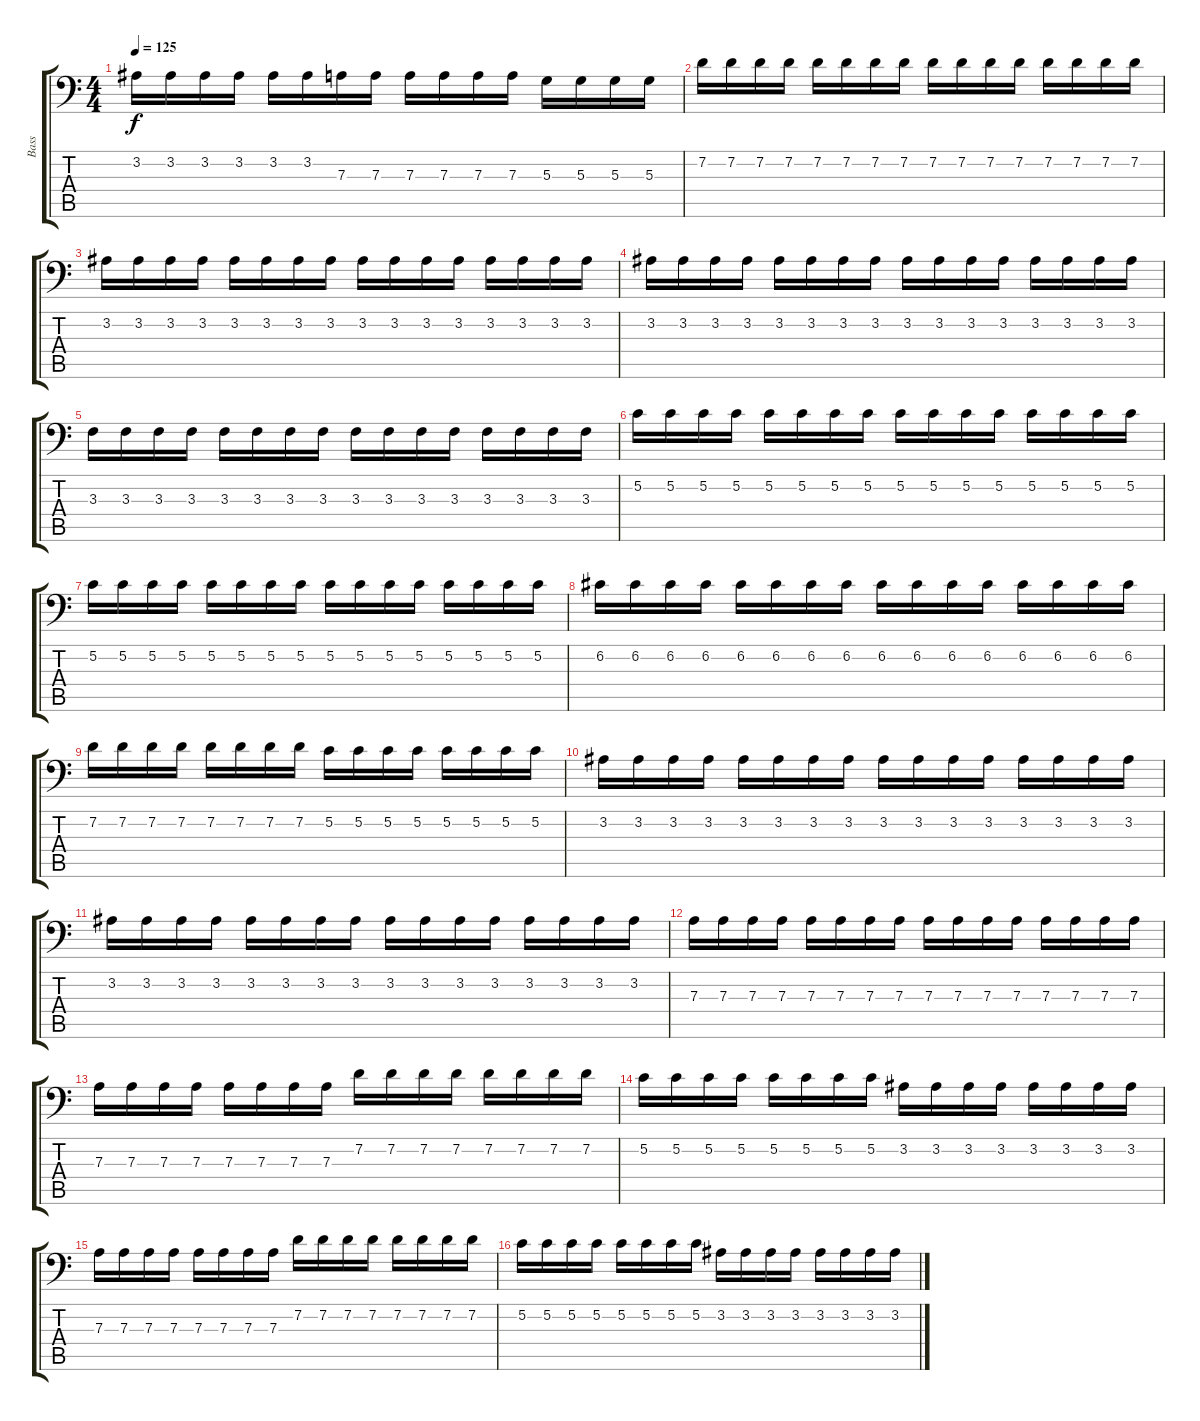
\track ("Bass" "Bass") {instrument electricbasspick}
\staff {score tabs}
\tuning (C3 G2 D2 A1 E1 B0) {hide}
\ts (4 4)
\tempo 125
\clef f4
\ks c
3.2.16{dy f} 3.2.16 3.2.16 3.2.16 3.2.16 3.2.16 7.3.16 7.3.16 7.3.16 7.3.16 7.3.16 7.3.16 5.3.16 5.3.16 5.3.16 5.3.16 |
7.2.16 7.2.16 7.2.16 7.2.16 7.2.16 7.2.16 7.2.16 7.2.16 7.2.16 7.2.16 7.2.16 7.2.16 7.2.16 7.2.16 7.2.16 7.2.16 |
3.2.16 3.2.16 3.2.16 3.2.16 3.2.16 3.2.16 3.2.16 3.2.16 3.2.16 3.2.16 3.2.16 3.2.16 3.2.16 3.2.16 3.2.16 3.2.16 |
3.2.16 3.2.16 3.2.16 3.2.16 3.2.16 3.2.16 3.2.16 3.2.16 3.2.16 3.2.16 3.2.16 3.2.16 3.2.16 3.2.16 3.2.16 3.2.16 |
3.3.16 3.3.16 3.3.16 3.3.16 3.3.16 3.3.16 3.3.16 3.3.16 3.3.16 3.3.16 3.3.16 3.3.16 3.3.16 3.3.16 3.3.16 3.3.16 |
5.2.16 5.2.16 5.2.16 5.2.16 5.2.16 5.2.16 5.2.16 5.2.16 5.2.16 5.2.16 5.2.16 5.2.16 5.2.16 5.2.16 5.2.16 5.2.16 |
5.2.16 5.2.16 5.2.16 5.2.16 5.2.16 5.2.16 5.2.16 5.2.16 5.2.16 5.2.16 5.2.16 5.2.16 5.2.16 5.2.16 5.2.16 5.2.16 |
6.2.16 6.2.16 6.2.16 6.2.16 6.2.16 6.2.16 6.2.16 6.2.16 6.2.16 6.2.16 6.2.16 6.2.16 6.2.16 6.2.16 6.2.16 6.2.16 |
7.2.16 7.2.16 7.2.16 7.2.16 7.2.16 7.2.16 7.2.16 7.2.16 5.2.16 5.2.16 5.2.16 5.2.16 5.2.16 5.2.16 5.2.16 5.2.16 |
3.2.16 3.2.16 3.2.16 3.2.16 3.2.16 3.2.16 3.2.16 3.2.16 3.2.16 3.2.16 3.2.16 3.2.16 3.2.16 3.2.16 3.2.16 3.2.16 |
3.2.16 3.2.16 3.2.16 3.2.16 3.2.16 3.2.16 3.2.16 3.2.16 3.2.16 3.2.16 3.2.16 3.2.16 3.2.16 3.2.16 3.2.16 3.2.16 |
7.3.16 7.3.16 7.3.16 7.3.16 7.3.16 7.3.16 7.3.16 7.3.16 7.3.16 7.3.16 7.3.16 7.3.16 7.3.16 7.3.16 7.3.16 7.3.16 |
7.3.16 7.3.16 7.3.16 7.3.16 7.3.16 7.3.16 7.3.16 7.3.16 7.2.16 7.2.16 7.2.16 7.2.16 7.2.16 7.2.16 7.2.16 7.2.16 |
5.2.16 5.2.16 5.2.16 5.2.16 5.2.16 5.2.16 5.2.16 5.2.16 3.2.16 3.2.16 3.2.16 3.2.16 3.2.16 3.2.16 3.2.16 3.2.16 |
7.3.16 7.3.16 7.3.16 7.3.16 7.3.16 7.3.16 7.3.16 7.3.16 7.2.16 7.2.16 7.2.16 7.2.16 7.2.16 7.2.16 7.2.16 7.2.16 |
5.2.16 5.2.16 5.2.16 5.2.16 5.2.16 5.2.16 5.2.16 5.2.16 3.2.16 3.2.16 3.2.16 3.2.16 3.2.16 3.2.16 3.2.16 3.2.16
